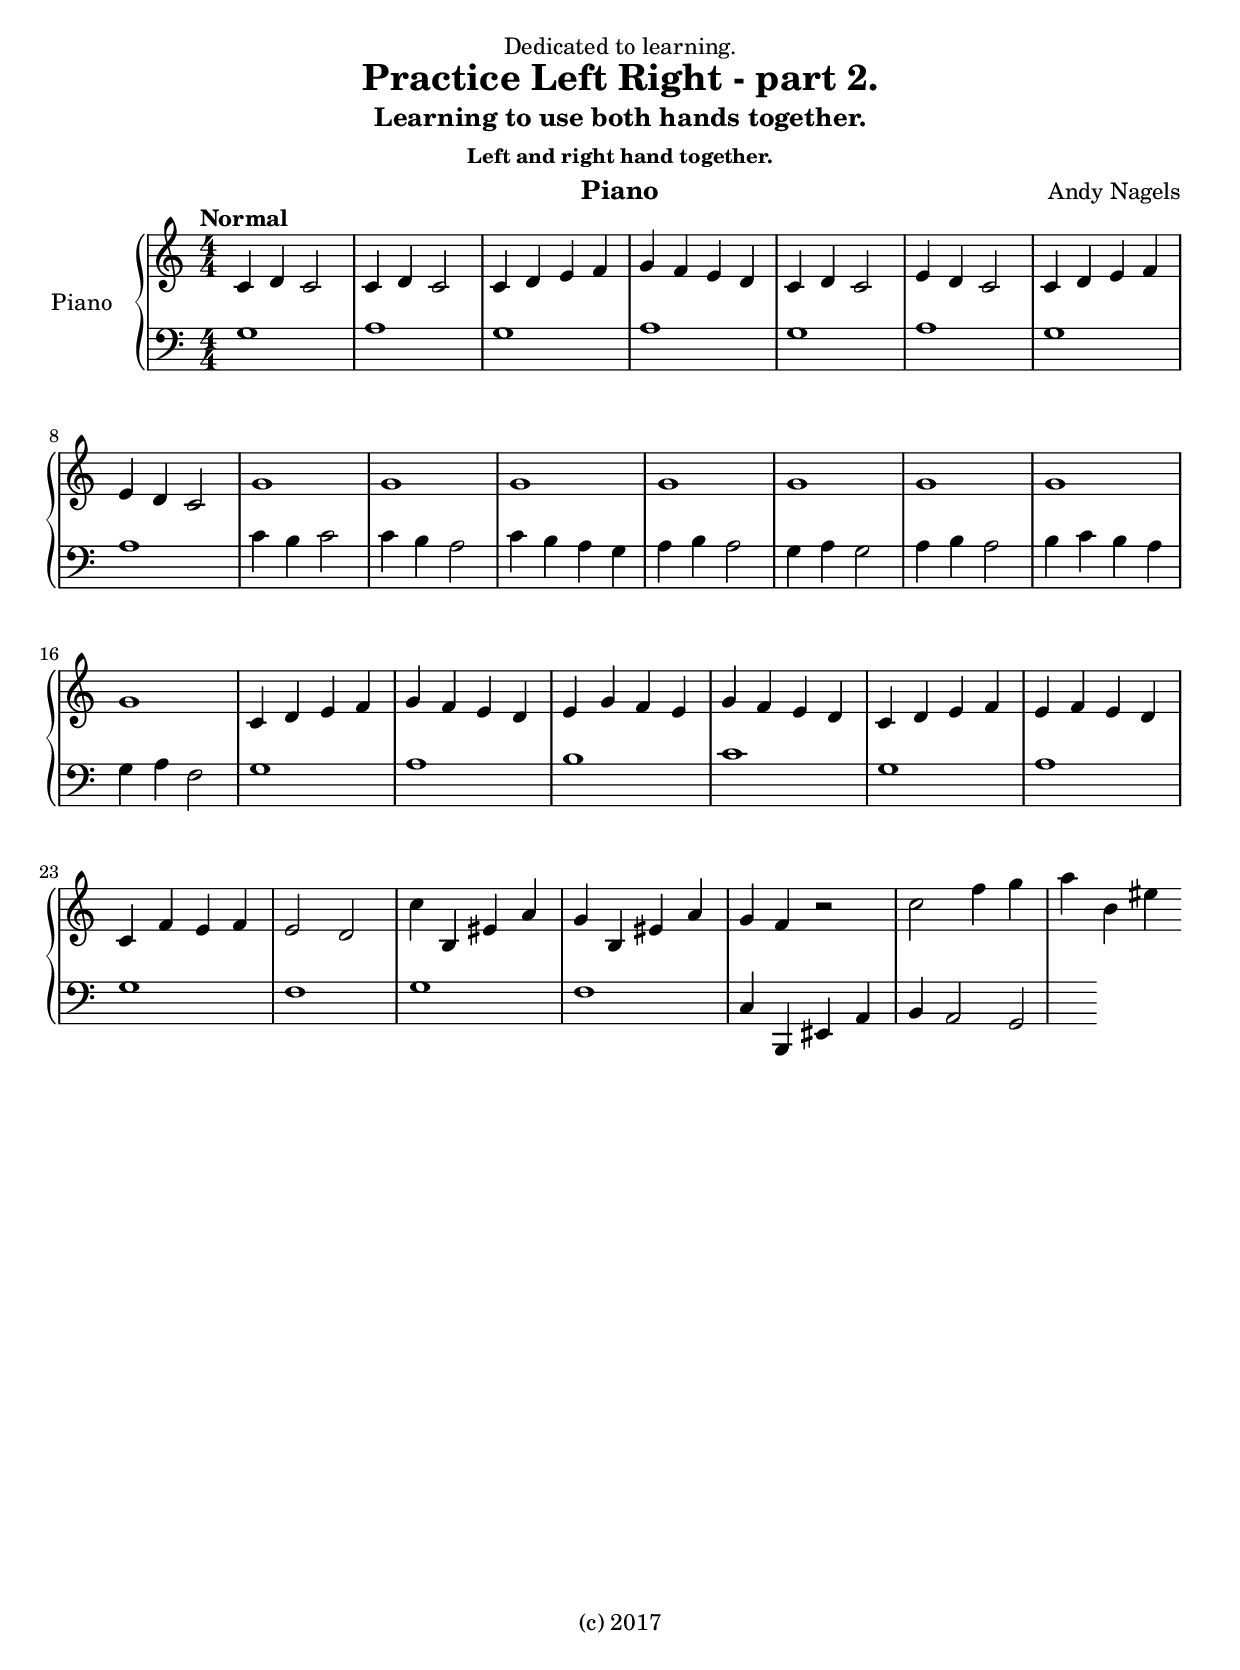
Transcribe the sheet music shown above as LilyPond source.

\version "2.18.2"

% Score

\header {
  dedication = "Dedicated to learning."
  title = "Practice Left Right - part 2."
  subtitle = "Learning to use both hands together."
  subsubtitle = "Left and right hand together."
  instrument = "Piano"
  composer = "Andy Nagels"
  arranger = ""
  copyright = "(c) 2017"
}

global = {
  \key c \major
  \numericTimeSignature
  \time 4/4
  \tempo "Normal"
}

\paper {
  #(set-paper-size "a4")
  #(define bottom-margin (* 2 cm))
}

\version "2.18.2"

% Instrument definitions

\language "english"

%------- TREBLE -------
pianoTrebleA = {
  \relative c' {
    c4 d c2 | % m0
    c4 d c2 | % m1
    c4 d e f | % m2
    g4 f e d | % m3
  }
}

pianoTrebleB = {
  \relative c' {
    c4 d c2 | % m4
    e4 d c2 | % m5
    c4 d e f | % m6
    e4 d c2 | % m7
  }
}

pianoTrebleC = {
  \relative c' {
    g'1 | % m8
    g1 | % m9
    g1 | % m10
    g1 | % m11
  }
}

pianoTrebleD = {
  \relative c' {
    g'1 | % m12
    g1 | % m13
    g1 | % m14
    g1 | % m15
  }
}

pianoTrebleE = {
  \relative c' {
    c4 d e f | % m16
    g4 f e d | % m17
    e4 g f e | % m18
    g4 f e d | % m19
  }
}

pianoTrebleF = {
  \relative c' {
    c4 d e f | % m20
    e4 f e d | % m21
    c4 f e f | % m22
    e2 d2 | % m23
  }
}

pianoTrebleG = {
  \relative c' {
    c'4 b,es a g | % m24
    b,es4 a g f | % m25
    r2 c'2 | % m26
    f4 g a b,es | % m27
  }
}

pianoTrebleH = {
  \relative c' {
    c'4 b,es a b | % m28
    b,es4 a g f | % m29
    r2 c'2 | % m30
    b,es4 a g2 | % m31
  }
}
%------- /TREBLE -------

%------- BASS -------
pianoBassA = {
  \clef bass
  \relative c' {
    g1 | % m0
    a1 | % m1
    g1 | % m2
    a1 | % m3
  }
}

pianoBassB = {
  \clef bass
  \relative c' {
    g1 | % m4
    a1 | % m5
    g1 | % m6
    a1 | % m7
  }
}

pianoBassC = {
  \clef bass
  \relative c' {
    c4 b c2 | % m8
    c4 b a2 | % m9
    c4 b a g | % m10
    a4 b a2 | % m11
  }
}

pianoBassD = {
  \clef bass
  \relative c' {
    g4 a4 g2 | % m12
    a4 b a2 | % m13
    b4 c b a | % m14
    g4 a4 f2 | % m15
  }
}

pianoBassE = {
  \clef bass
  \relative c' {
    g1 | % m16
    a1 | % m17
    b1 | % m18
    c1 | % m19
  }
}

pianoBassF = {
  \clef bass
  \relative c' {
    g1 | % m20
    a1 | % m21
    g1 | % m22
    f1 | % m23
  }
}

pianoBassG = {
  \clef bass
  \relative c' {
    g1 | % m24
    f1 | % m25
    c4 b,es a b | % m26
    a2 g2 | % m27
  }
}

pianoBassH = {
  \clef bass
  \relative c' {
    c2 g2 | % m28
    g2 c2 | % m29
    c4 b,es a b | % m30
    f1 | % m31
  }
}
%------- /BASS -------


\score {
  \new PianoStaff <<
    \set PianoStaff.instrumentName = #"Piano  "
    \new Staff {
      \global
       \pianoTrebleA
       \pianoTrebleB
       \pianoTrebleC
       \pianoTrebleD
       \pianoTrebleE
       \pianoTrebleF
       \pianoTrebleG
       %{\pianoTrebleH%}
    }
    \new Staff {
      \global
      \pianoBassA
      \pianoBassB
      \pianoBassC
      \pianoBassD
      \pianoBassE
      \pianoBassF
      \pianoBassG
      %{\pianoBassH%}
    }
  >>
  \layout {
    %#(layout-set-staff-size 16)
  }
  \midi {midiInstrument = "piano"}
}
